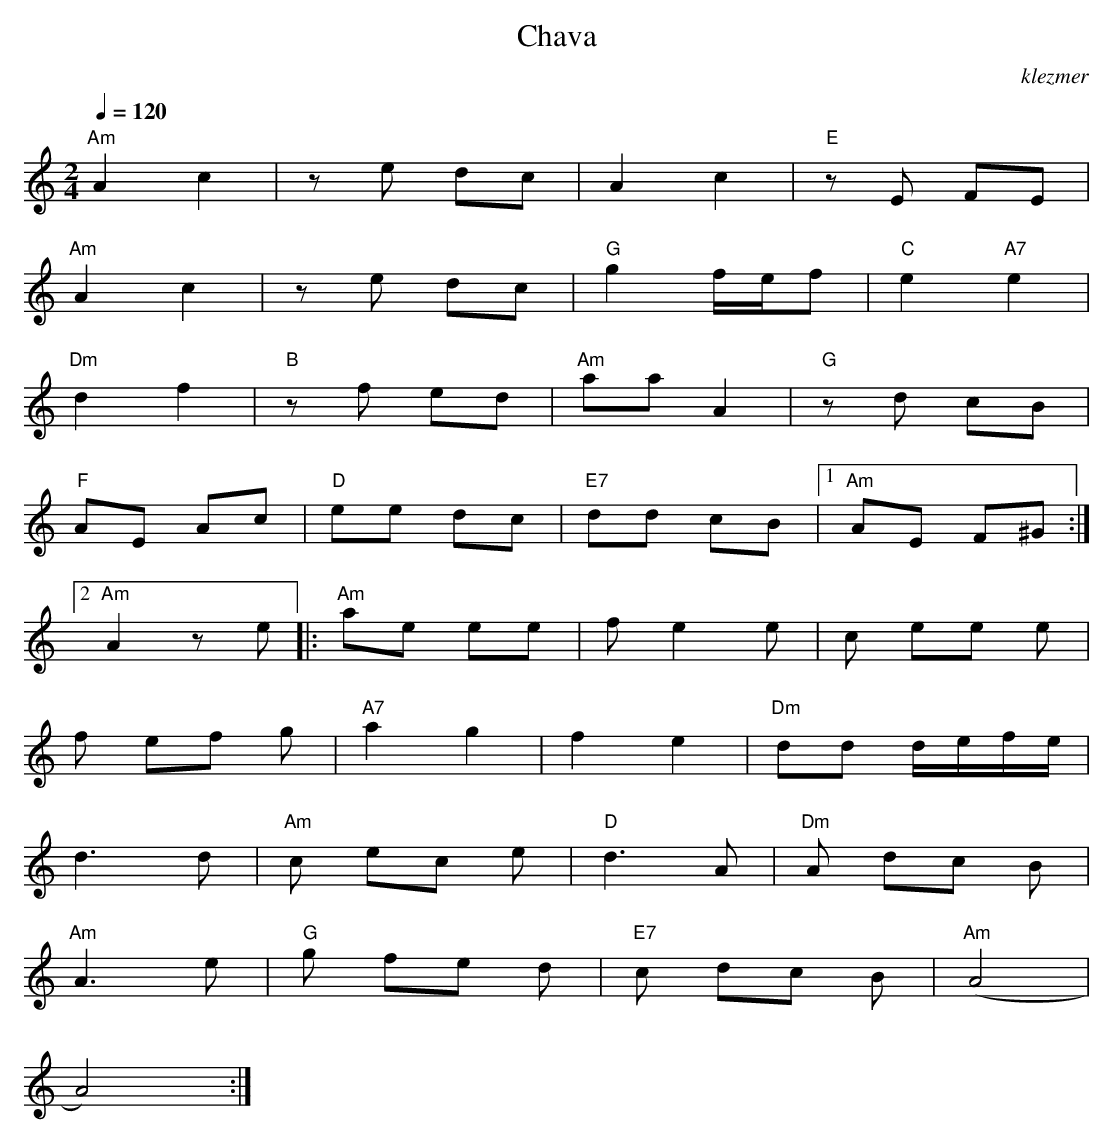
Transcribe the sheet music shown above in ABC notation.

X:1
T:Chava
O:klezmer
M:2/4
L:1/8
Q:1/4=120
K:Am
V:1
"Am" A2 c2 |ze dc |A2 c2 |"E" zE FE |
"Am" A2 c2 |ze dc |"G" g2 f/e/f |"C" e2 "A7" e2 |
"Dm" d2 f2 |"B" zf ed |"Am" aa A2 |"G" zd cB |
"F" AE Ac |"D" ee dc |"E7" dd cB |1 "Am" AE F^G :|2
"Am" A2 ze || |:"Am" ae ee |fe2 e|c ee e|
f ef g|"A7" a2 g2 |f2 e2 |"Dm" dd d/e/f/e/ |
d3 d|"Am" c ec e|"D" d3 A|"Dm" A dc B|
"Am" A3 e|"G" g fe d|"E7" c dc B|"Am" (A4 |
A4) :|
